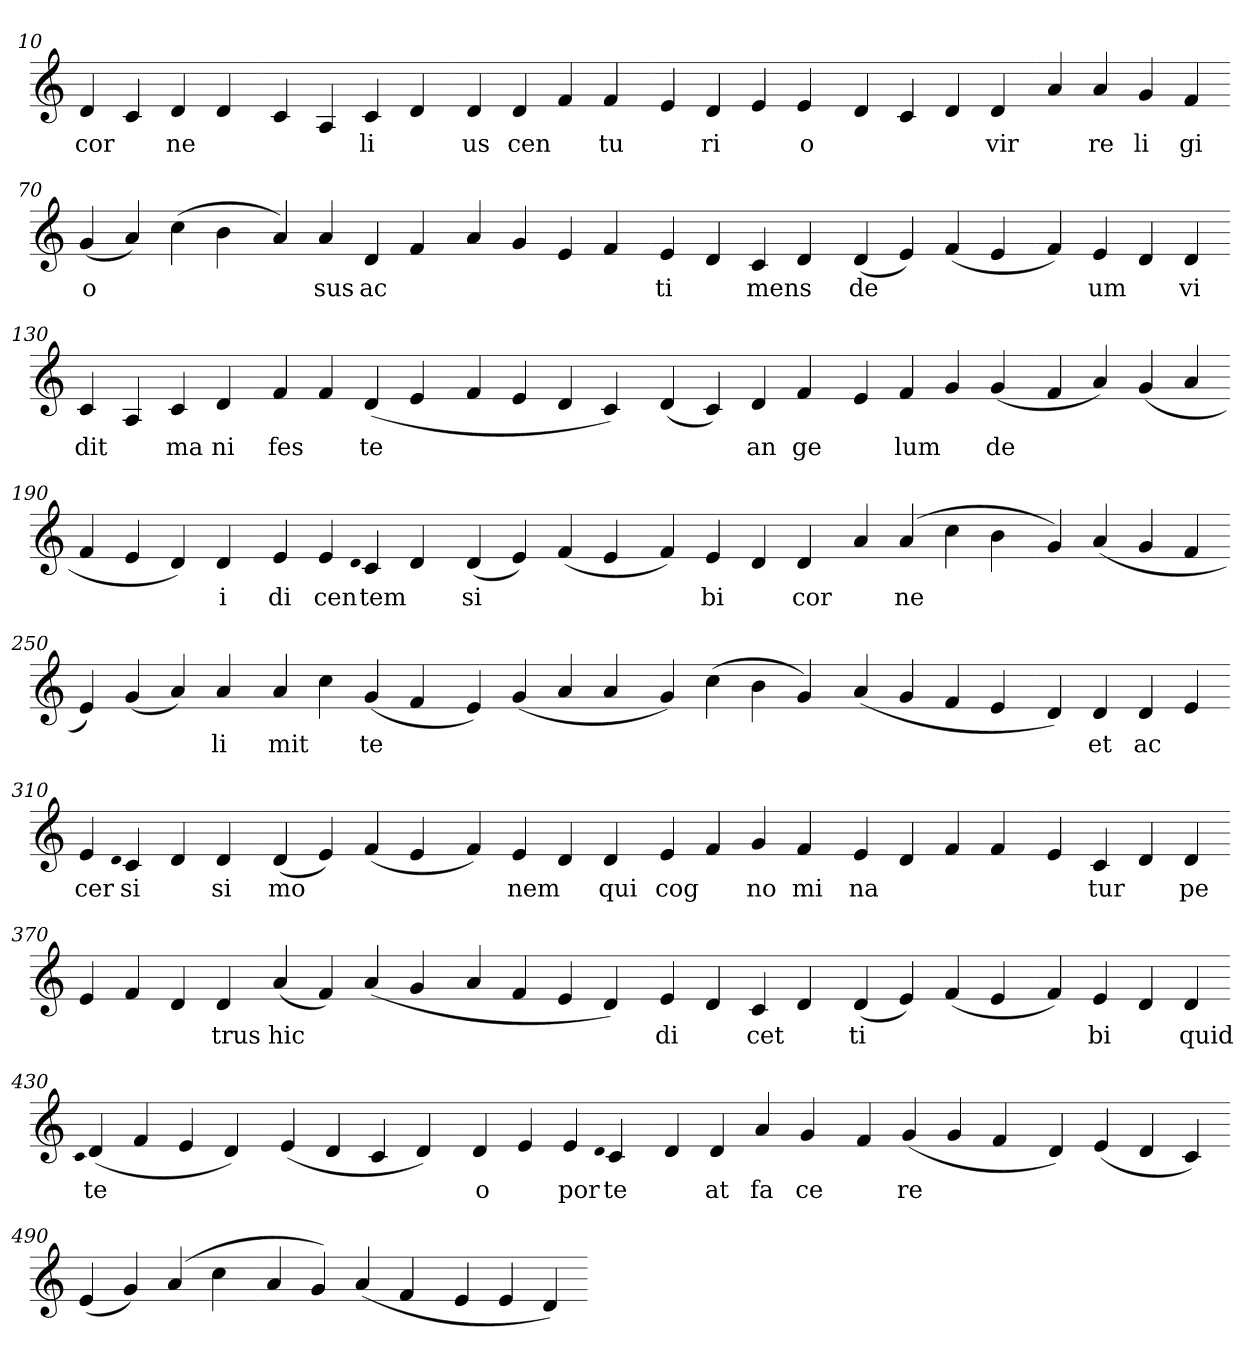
**kern	**text
*part1	*part1
*staff1	*staff1
*clefG2	*
=10.	=10.
4d	cor
4c	.
4d	ne
4d	.
=20.-	=20.-
4c	.
4A	.
4c	li
4d	.
=30.-	=30.-
4d	us
4d	cen
4f	.
4f	tu
=40.-	=40.-
4e	.
4d	ri
4e	.
4e	o
=50.-	=50.-
4d	.
4c	.
4d	.
4d	vir
=60.-	=60.-
4a	.
4a	re
4g	li
4f	gi
=70.-	=70.-
(>4g	o
4a)	.
(>4cc	.
4b	.
=80.-	=80.-
4a)	.
4a	sus
4d	ac
4f	.
=90.-	=90.-
4a	.
4g	.
4e	.
4f	.
=100.-	=100.-
4e	ti
4d	.
4c	mens
4d	.
=110.-	=110.-
(>4d	de
4e)	.
(>4f	.
4e	.
=120.-	=120.-
4f)	.
4e	um
4d	.
4d	vi
=130.-	=130.-
4c	dit
4A	.
4c	ma
4d	ni
=140.-	=140.-
4f	fes
4f	.
(>4d	te
4e	.
=150.-	=150.-
4f	.
4e	.
4d	.
4c)	.
=160.-	=160.-
(>4d	.
4c)	.
4d	an
4f	ge
=170.-	=170.-
4e	.
4f	lum
4g	.
(>4g	de
=180.-	=180.-
4f	.
4a)	.
(>4g	.
4a	.
=190.-	=190.-
4f	.
4e	.
4d)	.
4d	i
=200.-	=200.-
4e	di
4e	cen
qqd	.
4c	tem
4d	.
=210.-	=210.-
(>4d	si
4e)	.
(>4f	.
4e	.
=220.-	=220.-
4f)	.
4e	bi
4d	.
4d	cor
=230.-	=230.-
4a	.
(>4a	ne
4cc	.
4b	.
=240.-	=240.-
4g)	.
(>4a	.
4g	.
4f	.
=250.-	=250.-
4e)	.
(>4g	.
4a)	.
4a	li
=260.-	=260.-
4a	mit
4cc	.
(>4g	te
4f	.
=270.-	=270.-
4e)	.
(>4g	.
4a	.
4a	.
=280.-	=280.-
4g)	.
(>4cc	.
4b	.
4g)	.
=290.-	=290.-
(>4a	.
4g	.
4f	.
4e	.
=300.-	=300.-
4d)	.
4d	et
4d	ac
4e	.
=310.-	=310.-
4e	cer
qqd	.
4c	si
4d	.
4d	si
=320.-	=320.-
(>4d	mo
4e)	.
(>4f	.
4e	.
=330.-	=330.-
4f)	.
4e	nem
4d	.
4d	qui
=340.-	=340.-
4e	cog
4f	.
4g	no
4f	mi
=350.-	=350.-
4e	na
4d	.
4f	.
4f	.
=360.-	=360.-
4e	.
4c	tur
4d	.
4d	pe
=370.-	=370.-
4e	.
4f	.
4d	.
4d	trus
=380.-	=380.-
(>4a	hic
4f)	.
(>4a	.
4g	.
=390.-	=390.-
4a	.
4f	.
4e	.
4d)	.
=400.-	=400.-
4e	di
4d	.
4c	cet
4d	.
=410.-	=410.-
(>4d	ti
4e)	.
(>4f	.
4e	.
=420.-	=420.-
4f)	.
4e	bi
4d	.
4d	quid
=430.-	=430.-
qqc	.
(>4d	te
4f	.
4e	.
4d)	.
=440.-	=440.-
(>4e	.
4d	.
4c	.
4d)	.
=450.-	=450.-
4d	o
4e	.
4e	por
qqd	.
4c	te
=460.-	=460.-
4d	.
4d	at
4a	fa
4g	ce
=470.-	=470.-
4f	.
(>4g	re
4g	.
4f	.
=480.-	=480.-
4d)	.
(>4e	.
4d	.
4c)	.
=490.-	=490.-
(>4e	.
4g)	.
(>4a	.
4cc	.
=500.-	=500.-
4a	.
4g)	.
(>4a	.
4f	.
=510.-	=510.-
4e	.
4e	.
4d)	.
=-	=-
*-	*-
